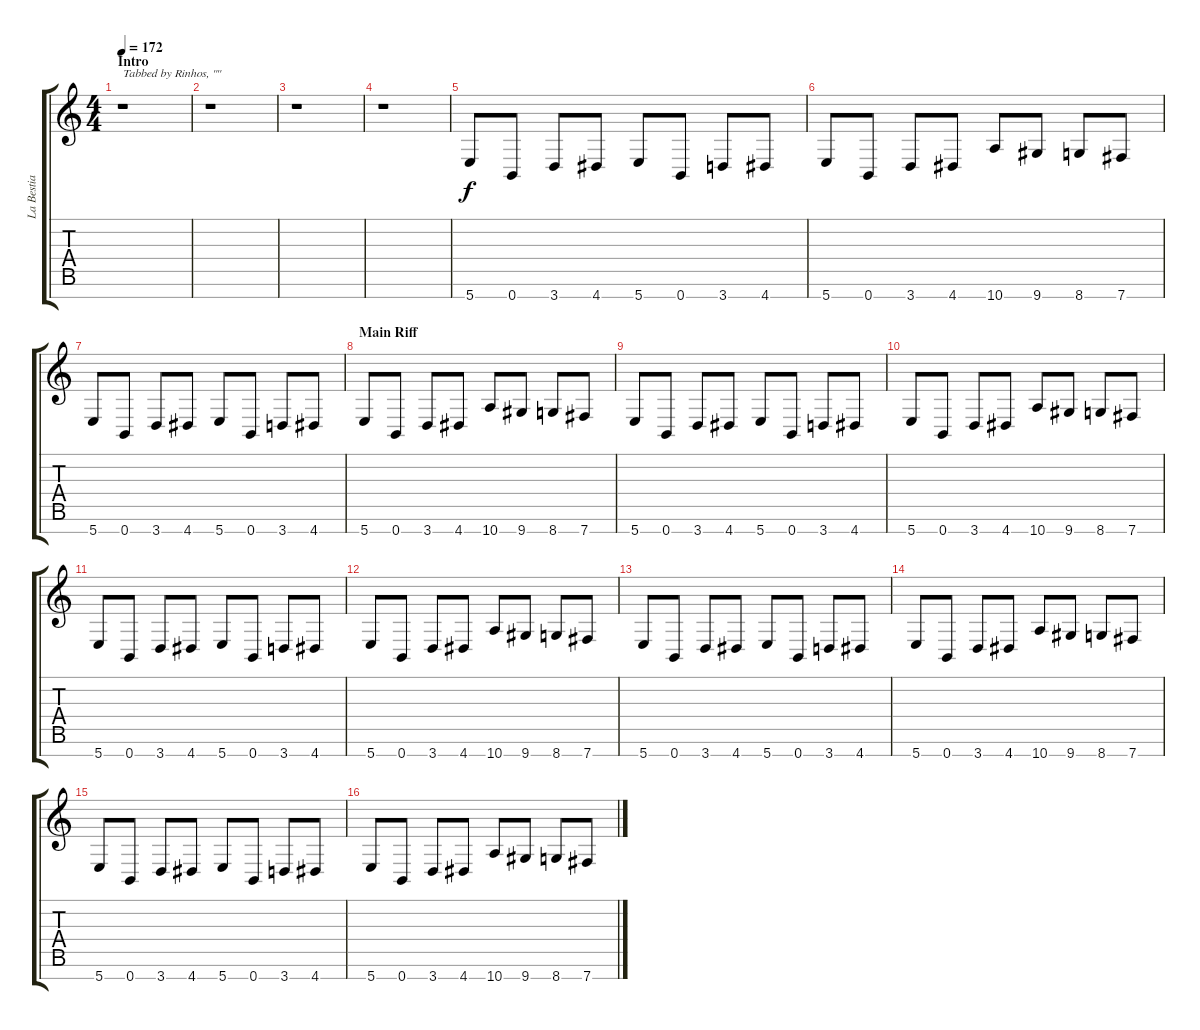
\track ("La Bestia Assatanata (Guitar Effect)" "La Bestia ") {instrument distortionguitar}
\staff {score tabs}
\tuning (E4 B3 G3 D3 A2 E2 B1) {hide}
\ts (4 4)
\section ("" "Intro")
\tempo 172
\clef g2
\ks c
r.1{txt "Tabbed by Rinhos, \"\"" dy f instrument distortionguitar} |
r.1 |
r.1 |
r.1 |
5.7.8 0.7.8 3.7.8 4.7.8 5.7.8 0.7.8 3.7.8 4.7.8 |
5.7.8 0.7.8 3.7.8 4.7.8 10.7.8 9.7.8 8.7.8 7.7.8 |
5.7.8 0.7.8 3.7.8 4.7.8 5.7.8 0.7.8 3.7.8 4.7.8 |
\section ("" "Main Riff")
5.7.8 0.7.8 3.7.8 4.7.8 10.7.8 9.7.8 8.7.8 7.7.8 |
5.7.8 0.7.8 3.7.8 4.7.8 5.7.8 0.7.8 3.7.8 4.7.8 |
5.7.8 0.7.8 3.7.8 4.7.8 10.7.8 9.7.8 8.7.8 7.7.8 |
5.7.8 0.7.8 3.7.8 4.7.8 5.7.8 0.7.8 3.7.8 4.7.8 |
5.7.8 0.7.8 3.7.8 4.7.8 10.7.8 9.7.8 8.7.8 7.7.8 |
5.7.8 0.7.8 3.7.8 4.7.8 5.7.8 0.7.8 3.7.8 4.7.8 |
5.7.8 0.7.8 3.7.8 4.7.8 10.7.8 9.7.8 8.7.8 7.7.8 |
5.7.8 0.7.8 3.7.8 4.7.8 5.7.8 0.7.8 3.7.8 4.7.8 |
5.7.8 0.7.8 3.7.8 4.7.8 10.7.8 9.7.8 8.7.8 7.7.8
